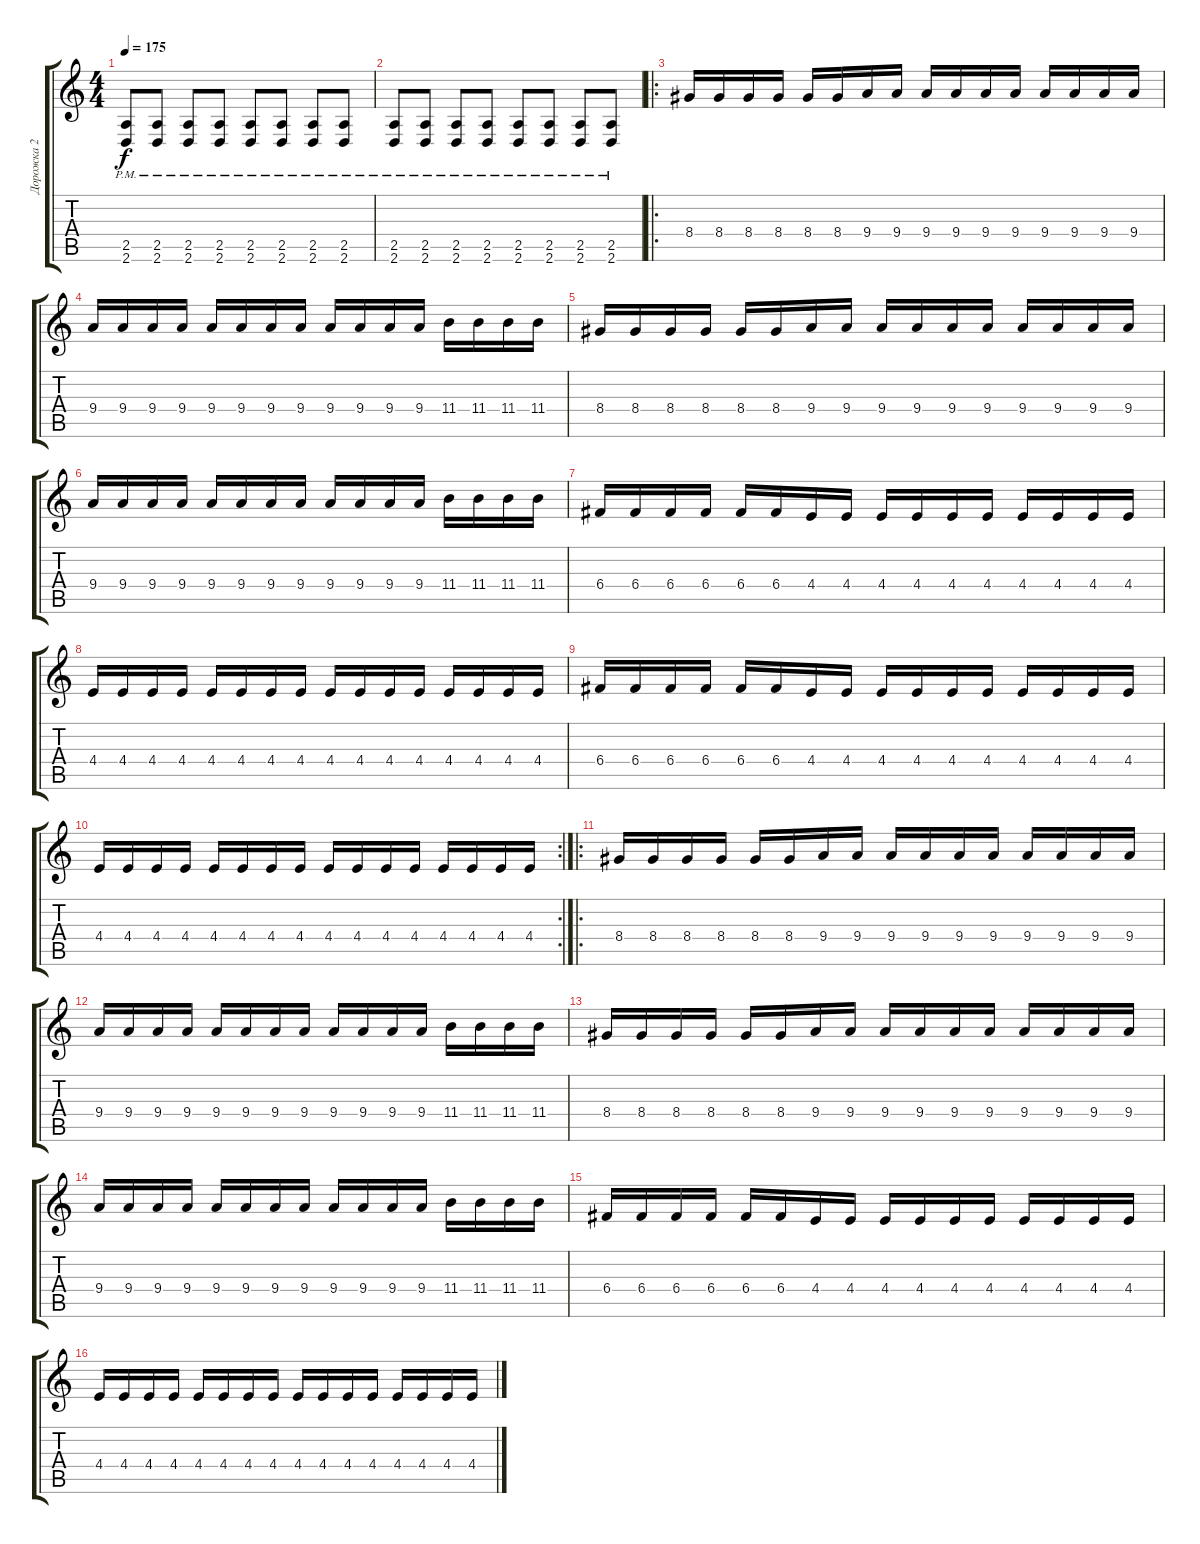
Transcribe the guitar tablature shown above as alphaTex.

\track ("Дорожка 2" "Дорожка 2") {instrument distortionguitar}
\staff {score tabs}
\tuning (D4 A3 F3 C3 G2 C2) {hide}
\ts (4 4)
\tempo 175
\clef g2
\ks c
(2.5{pm} 2.6{pm}).8{dy f} (2.5{pm} 2.6{pm}).8 (2.5{pm} 2.6{pm}).8 (2.5{pm} 2.6{pm}).8 (2.5{pm} 2.6{pm}).8 (2.5{pm} 2.6{pm}).8 (2.5{pm} 2.6{pm}).8 (2.5{pm} 2.6{pm}).8 |
(2.5{pm} 2.6{pm}).8 (2.5{pm} 2.6{pm}).8 (2.5{pm} 2.6{pm}).8 (2.5{pm} 2.6{pm}).8 (2.5{pm} 2.6{pm}).8 (2.5{pm} 2.6{pm}).8 (2.5{pm} 2.6{pm}).8 (2.5{pm} 2.6{pm}).8 |
\ro
8.4.16 8.4.16 8.4.16 8.4.16 8.4.16 8.4.16 9.4.16 9.4.16 9.4.16 9.4.16 9.4.16 9.4.16 9.4.16 9.4.16 9.4.16 9.4.16 |
9.4.16 9.4.16 9.4.16 9.4.16 9.4.16 9.4.16 9.4.16 9.4.16 9.4.16 9.4.16 9.4.16 9.4.16 11.4.16 11.4.16 11.4.16 11.4.16 |
8.4.16 8.4.16 8.4.16 8.4.16 8.4.16 8.4.16 9.4.16 9.4.16 9.4.16 9.4.16 9.4.16 9.4.16 9.4.16 9.4.16 9.4.16 9.4.16 |
9.4.16 9.4.16 9.4.16 9.4.16 9.4.16 9.4.16 9.4.16 9.4.16 9.4.16 9.4.16 9.4.16 9.4.16 11.4.16 11.4.16 11.4.16 11.4.16 |
6.4.16 6.4.16 6.4.16 6.4.16 6.4.16 6.4.16 4.4.16 4.4.16 4.4.16 4.4.16 4.4.16 4.4.16 4.4.16 4.4.16 4.4.16 4.4.16 |
4.4.16 4.4.16 4.4.16 4.4.16 4.4.16 4.4.16 4.4.16 4.4.16 4.4.16 4.4.16 4.4.16 4.4.16 4.4.16 4.4.16 4.4.16 4.4.16 |
6.4.16 6.4.16 6.4.16 6.4.16 6.4.16 6.4.16 4.4.16 4.4.16 4.4.16 4.4.16 4.4.16 4.4.16 4.4.16 4.4.16 4.4.16 4.4.16 |
\rc 2
4.4.16 4.4.16 4.4.16 4.4.16 4.4.16 4.4.16 4.4.16 4.4.16 4.4.16 4.4.16 4.4.16 4.4.16 4.4.16 4.4.16 4.4.16 4.4.16 |
\ro
8.4.16 8.4.16 8.4.16 8.4.16 8.4.16 8.4.16 9.4.16 9.4.16 9.4.16 9.4.16 9.4.16 9.4.16 9.4.16 9.4.16 9.4.16 9.4.16 |
9.4.16 9.4.16 9.4.16 9.4.16 9.4.16 9.4.16 9.4.16 9.4.16 9.4.16 9.4.16 9.4.16 9.4.16 11.4.16 11.4.16 11.4.16 11.4.16 |
8.4.16 8.4.16 8.4.16 8.4.16 8.4.16 8.4.16 9.4.16 9.4.16 9.4.16 9.4.16 9.4.16 9.4.16 9.4.16 9.4.16 9.4.16 9.4.16 |
9.4.16 9.4.16 9.4.16 9.4.16 9.4.16 9.4.16 9.4.16 9.4.16 9.4.16 9.4.16 9.4.16 9.4.16 11.4.16 11.4.16 11.4.16 11.4.16 |
6.4.16 6.4.16 6.4.16 6.4.16 6.4.16 6.4.16 4.4.16 4.4.16 4.4.16 4.4.16 4.4.16 4.4.16 4.4.16 4.4.16 4.4.16 4.4.16 |
4.4.16 4.4.16 4.4.16 4.4.16 4.4.16 4.4.16 4.4.16 4.4.16 4.4.16 4.4.16 4.4.16 4.4.16 4.4.16 4.4.16 4.4.16 4.4.16
